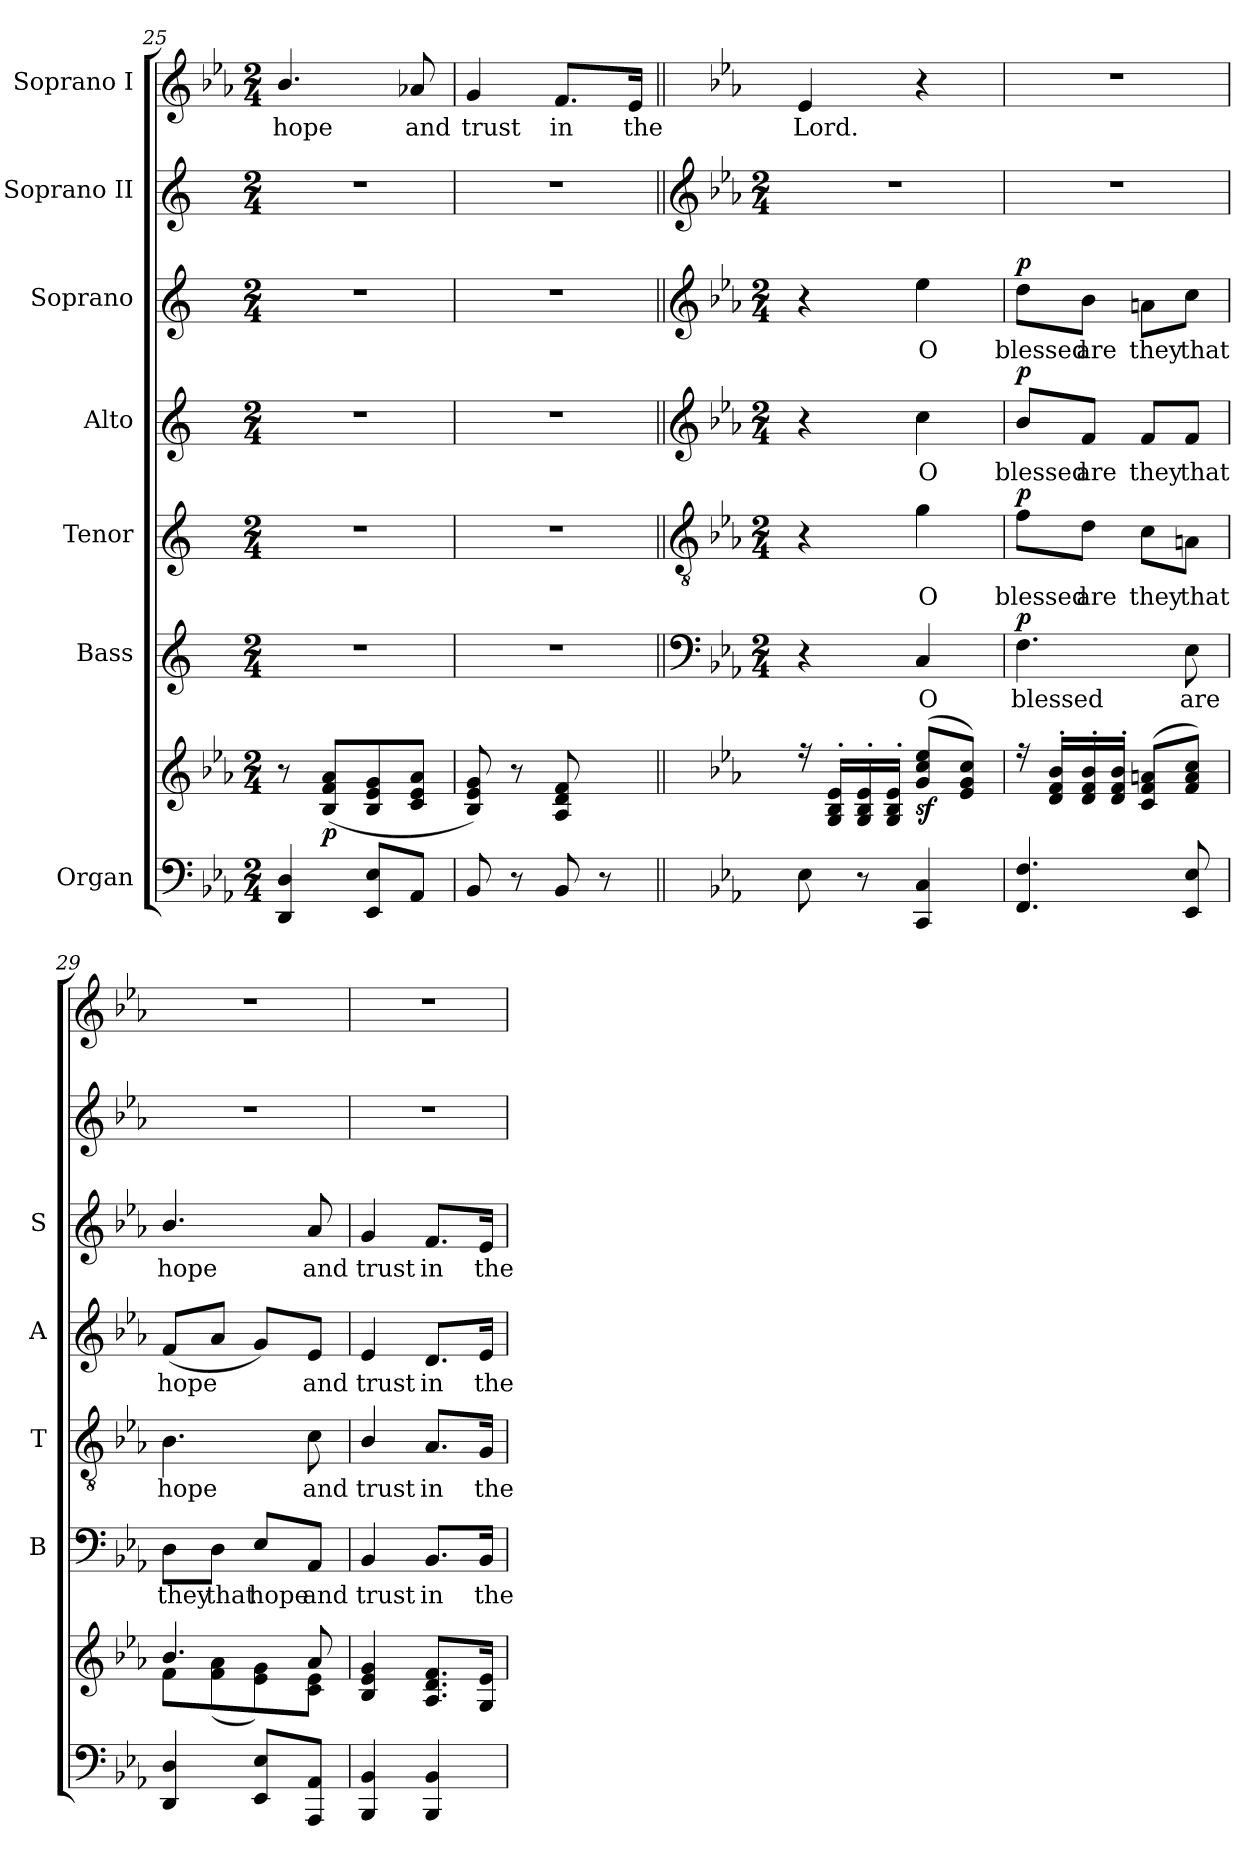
**kern	**kern	**dynam	**kern	**text	**dynam	**kern	**text	**dynam	**kern	**text	**dynam	**kern	**text	**dynam	**kern	**kern	**text
*part7	*part7	*part7	*part6	*part6	*part6	*part5	*part5	*part5	*part4	*part4	*part4	*part3	*part3	*part3	*part2	*part1	*part1
*staff8	*staff7	*staff7/8	*staff6	*staff6	*staff6	*staff5	*staff5	*staff5	*staff4	*staff4	*staff4	*staff3	*staff3	*staff3	*staff2	*staff1	*staff1
*I"Organ	*	*	*I"Bass	*	*	*I"Tenor	*	*	*I"Alto	*	*	*I"Soprano	*	*	*I"Soprano II	*I"Soprano I	*
*	*	*	*I'B	*	*	*I'T	*	*	*I'A	*	*	*I'S	*	*	*	*	*
*clefF4	*clefG2	*	*clefG2	*	*	*clefG2	*	*	*clefG2	*	*	*clefG2	*	*	*clefG2	*clefG2	*
*k[b-e-a-]	*k[b-e-a-]	*	*k[]	*	*	*k[]	*	*	*k[]	*	*	*k[]	*	*	*k[]	*k[b-e-a-]	*
*E-:	*E-:	*	*	*	*	*	*	*	*	*	*	*	*	*	*	*E-:	*
*M2/4	*M2/4	*	*M2/4	*	*	*M2/4	*	*	*M2/4	*	*	*M2/4	*	*	*M2/4	*M2/4	*
=25	=25	=25	=25	=25	=25	=25	=25	=25	=25	=25	=25	=25	=25	=25	=25	=25	=25
!	!	!	!	!	!	!	!	!	!	!	!	!	!	!	!	!	!LO:LY:b
4DD/ 4D/	8r	.	2r	.	.	2r	.	.	2r	.	.	2r	.	.	2r	4.b-/	hope
!	!	!LO:DY:b	!	!	!	!	!	!	!	!	!	!	!	!	!	!	!
.	(<8B-/ 8f/ 8a-i/L	p	.	.	.	.	.	.	.	.	.	.	.	.	.	.	.
8EE-/ 8E-/L	8B-/ 8e-/ 8g/	.	.	.	.	.	.	.	.	.	.	.	.	.	.	.	.
!	!	!	!	!	!	!	!	!	!	!	!	!	!	!	!	!	!LO:LY:b
8AA-/J	8c/ 8e-/ 8a-/J	.	.	.	.	.	.	.	.	.	.	.	.	.	.	8a-X/	and
!!LO:PB:g=z
=26	=26	=26	=26	=26	=26	=26	=26	=26	=26	=26	=26	=26	=26	=26	=26	=26	=26
!	!	!	!	!	!	!	!	!	!	!	!	!	!	!	!	!	!LO:LY:b
8BB-/	8B-/ 8e-/ 8g/)	.	2r	.	.	2r	.	.	2r	.	.	2r	.	.	2r	4g/	trust
8r	8r	.	.	.	.	.	.	.	.	.	.	.	.	.	.	.	.
!	!	!	!	!	!	!	!	!	!	!	!	!	!	!	!	!	!LO:LY:b
8BB-/	8A-/ 8d/ 8f/	.	.	.	.	.	.	.	.	.	.	.	.	.	.	8.f/L	in
8r	8ryy	.	.	.	.	.	.	.	.	.	.	.	.	.	.	.	.
!	!	!	!	!	!	!	!	!	!	!	!	!	!	!	!	!	!LO:LY:b
.	.	.	.	.	.	.	.	.	.	.	.	.	.	.	.	16e-/Jk	the
!!LO:PB:g=z
=27||	=27||	=27||	=27||	=27||	=27||	=27||	=27||	=27||	=27||	=27||	=27||	=27||	=27||	=27||	=27||	=27||	=27||
*	*	*	*clefF4	*	*	*clefGv2	*	*	*clefG2	*	*	*clefG2	*	*	*clefG2	*	*
*	*	*	*k[b-e-a-]	*	*	*k[b-e-a-]	*	*	*k[b-e-a-]	*	*	*k[b-e-a-]	*	*	*k[b-e-a-]	*	*
*	*	*	*E-:	*	*	*E-:	*	*	*E-:	*	*	*E-:	*	*	*E-:	*	*
*	*	*	*M2/4	*	*	*M2/4	*	*	*M2/4	*	*	*M2/4	*	*	*M2/4	*	*
*	*^	*	*	*	*	*	*	*	*	*	*	*	*	*	*	*	*
!	!	!	!	!	!	!	!	!	!	!	!	!	!	!	!	!	!	!LO:LY:b
8E-\	16r	2ryy	.	4r	.	.	4r	.	.	4r	.	.	4r	.	.	2r	4e-/	Lord.
.	16G/' 16B-/' 16e-/'LL	.	.	.	.	.	.	.	.	.	.	.	.	.	.	.	.	.
8r	16G/' 16B-/' 16e-/'	.	.	.	.	.	.	.	.	.	.	.	.	.	.	.	.	.
.	16G/' 16B-/' 16e-/'JJ	.	.	.	.	.	.	.	.	.	.	.	.	.	.	.	.	.
!	!	!	!LO:DY:b	!	!LO:LY:b	!	!	!LO:LY:b	!	!	!LO:LY:b	!	!	!LO:LY:b	!	!	!	!
4CC/ 4C/	(<8g/ 8cc/ 8ee-/L	.	sf	4C/	O	.	4g\	O	.	4cc\	O	.	4ee-\	O	.	.	4r	.
.	8e-/ 8g/ 8cc/J)	.	.	.	.	.	.	.	.	.	.	.	.	.	.	.	.	.
=28	=28	=28	=28	=28	=28	=28	=28	=28	=28	=28	=28	=28	=28	=28	=28	=28	=28	=28
!	!	!	!	!	!LO:LY:b	!LO:DY:b	!	!LO:LY:b	!LO:DY:b	!	!LO:LY:b	!LO:DY:b	!	!LO:LY:b	!LO:DY:b	!	!	!
4.FF/ 4.F/	16r	2ryy	.	4.F\	blessed	p	8f\L	blessed	p	8b-/L	blessed	p	8dd\L	blessed	p	2r	2r	.
.	16d/' 16f/' 16b-/'LL	.	.	.	.	.	.	.	.	.	.	.	.	.	.	.	.	.
!	!	!	!	!	!	!	!	!LO:LY:b	!	!	!LO:LY:b	!	!	!LO:LY:b	!	!	!	!
.	16d/' 16f/' 16b-/'	.	.	.	.	.	8d\J	are	.	8f/J	are	.	8b-\J	are	.	.	.	.
.	16d/' 16f/' 16b-/'JJ	.	.	.	.	.	.	.	.	.	.	.	.	.	.	.	.	.
!	!	!	!	!	!	!	!	!LO:LY:b	!	!	!LO:LY:b	!	!	!LO:LY:b	!	!	!	!
.	(<8c/ 8f/ 8an/L	.	.	.	.	.	8c\L	they	.	8f/L	they	.	8an\L	they	.	.	.	.
!	!	!	!	!	!LO:LY:b	!	!	!LO:LY:b	!	!	!LO:LY:b	!	!	!LO:LY:b	!	!	!	!
8EE-/ 8E-/	8f/ 8a/ 8cc/J)	.	.	8E-\	are	.	8An\J	that	.	8f/J	that	.	8cc\J	that	.	.	.	.
=29	=29	=29	=29	=29	=29	=29	=29	=29	=29	=29	=29	=29	=29	=29	=29	=29	=29	=29
!	!	!	!	!	!LO:LY:b	!	!	!LO:LY:b	!	!	!LO:LY:b	!	!	!LO:LY:b	!	!	!	!
4DD/ 4D/	4.b-/	8f\L	.	8D\L	they	.	4.B-\	hope	.	(<8f/L	hope	.	4.b-/	hope	.	2r	2r	.
!	!	!	!	!	!LO:LY:b	!	!	!	!	!	!	!	!	!	!	!	!	!
.	.	(<8f\ 8a-i\	.	8D\J	that	.	.	.	.	8a-i/J	.	.	.	.	.	.	.	.
!	!	!	!	!	!LO:LY:b	!	!	!	!	!	!	!	!	!	!	!	!	!
8EE-/ 8E-/L	.	8e-\ 8g\)	.	8E-/L	hope	.	.	.	.	8g/L)	.	.	.	.	.	.	.	.
!	!	!	!	!	!LO:LY:b	!	!	!LO:LY:b	!	!	!LO:LY:b	!	!	!LO:LY:b	!	!	!	!
8AAA-/ 8AA-/J	8a-i/	8c\ 8e-\J	.	8AA-/J	and	.	8c\	and	.	8e-/J	and	.	8a-i/	and	.	.	.	.
=30	=30	=30	=30	=30	=30	=30	=30	=30	=30	=30	=30	=30	=30	=30	=30	=30	=30	=30
!	!	!	!	!	!LO:LY:b	!	!	!LO:LY:b	!	!	!LO:LY:b	!	!	!LO:LY:b	!	!	!	!
4BBB-/ 4BB-/	4B-/ 4e-/ 4g/	2ryy	.	4BB-/	trust	.	4B-/	trust	.	4e-/	trust	.	4g/	trust	.	2r	2r	.
!	!	!	!	!	!LO:LY:b	!	!	!LO:LY:b	!	!	!LO:LY:b	!	!	!LO:LY:b	!	!	!	!
4BBB-/ 4BB-/	8.A-/ 8.d/ 8.f/L	.	.	8.BB-/L	in	.	8.A-/L	in	.	8.d/L	in	.	8.f/L	in	.	.	.	.
!	!	!	!	!	!LO:LY:b	!	!	!LO:LY:b	!	!	!LO:LY:b	!	!	!LO:LY:b	!	!	!	!
.	16G/ 16e-/Jk	.	.	16BB-/Jk	the	.	16G/Jk	the	.	16e-/Jk	the	.	16e-/Jk	the	.	.	.	.
*	*v	*v	*	*	*	*	*	*	*	*	*	*	*	*	*	*	*	*
=	=	=	=	=	=	=	=	=	=	=	=	=	=	=	=	=	=
*-	*-	*-	*-	*-	*-	*-	*-	*-	*-	*-	*-	*-	*-	*-	*-	*-	*-
